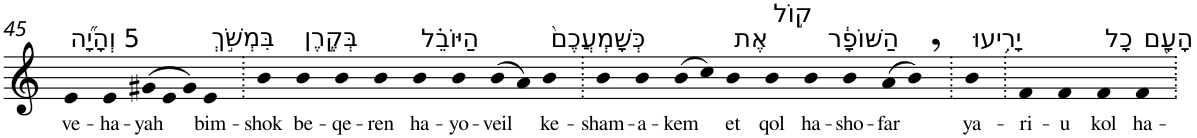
**kern	**text
*part1	*part1
*staff1	*staff1
*I"Piano	*
*I'Pno	*
!!LO:PB:g=z
*clefG2	*
*k[]	*
=45	=45
!LO:TX:a:t=5 וְהָיָ֞ה	!
!	!LO:LY:b
4e	ve-
!	!LO:LY:b
4e	-ha-
*Xtuplet	*
!	!LO:LY:b
(>12g#X	-yah
12e	.
12g#)	.
!LO:TX:a:t=בִּמְשֹׁ֣ךְ	!
!	!LO:LY:b
4e	bim-
=46.	=46.
!	!LO:LY:b
4b	-shok
!LO:TX:a:t=בְּקֶ֣רֶן	!
!	!LO:LY:b
4b	be-
!	!LO:LY:b
4b	-qe-
!	!LO:LY:b
4b	-ren
!LO:TX:a:t=הַיּוֹבֵ֗ל	!
!	!LO:LY:b
4b	ha-
!	!LO:LY:b
4b	-yo-
!	!LO:LY:b
(>8b	-veil
8a)	.
!LO:TX:a:t=כְּשָׁמְעֲכֶם֙	!
!	!LO:LY:b
4b	ke-
=47.	=47.
!	!LO:LY:b
4b	-sham-
!	!LO:LY:b
4b	-a-
!	!LO:LY:b
(>8b	-kem
8cc)	.
!LO:TX:a:t=אֶת	!
!	!LO:LY:b
4b	et
!LO:TX:a:t=ק֣וֹל	!
!	!LO:LY:b
4b	qol
!LO:TX:a:t=הַשּׁוֹפָ֔ר	!
!	!LO:LY:b
4b	ha-
!	!LO:LY:b
4b	-sho-
!	!LO:LY:b
(>8a	-far
8b,)	.
=48.	=48.
!LO:TX:a:t=יָרִ֥יעוּ	!
!	!LO:LY:b
4b	ya-
=49.	=49.
!	!LO:LY:b
4f	-ri-
!	!LO:LY:b
4f	-u
!LO:TX:a:t=כָל	!
!	!LO:LY:b
4f	kol
!LO:TX:a:t=הָעָ֖ם	!
!	!LO:LY:b
4f	ha-
=.	=.
*-	*-
